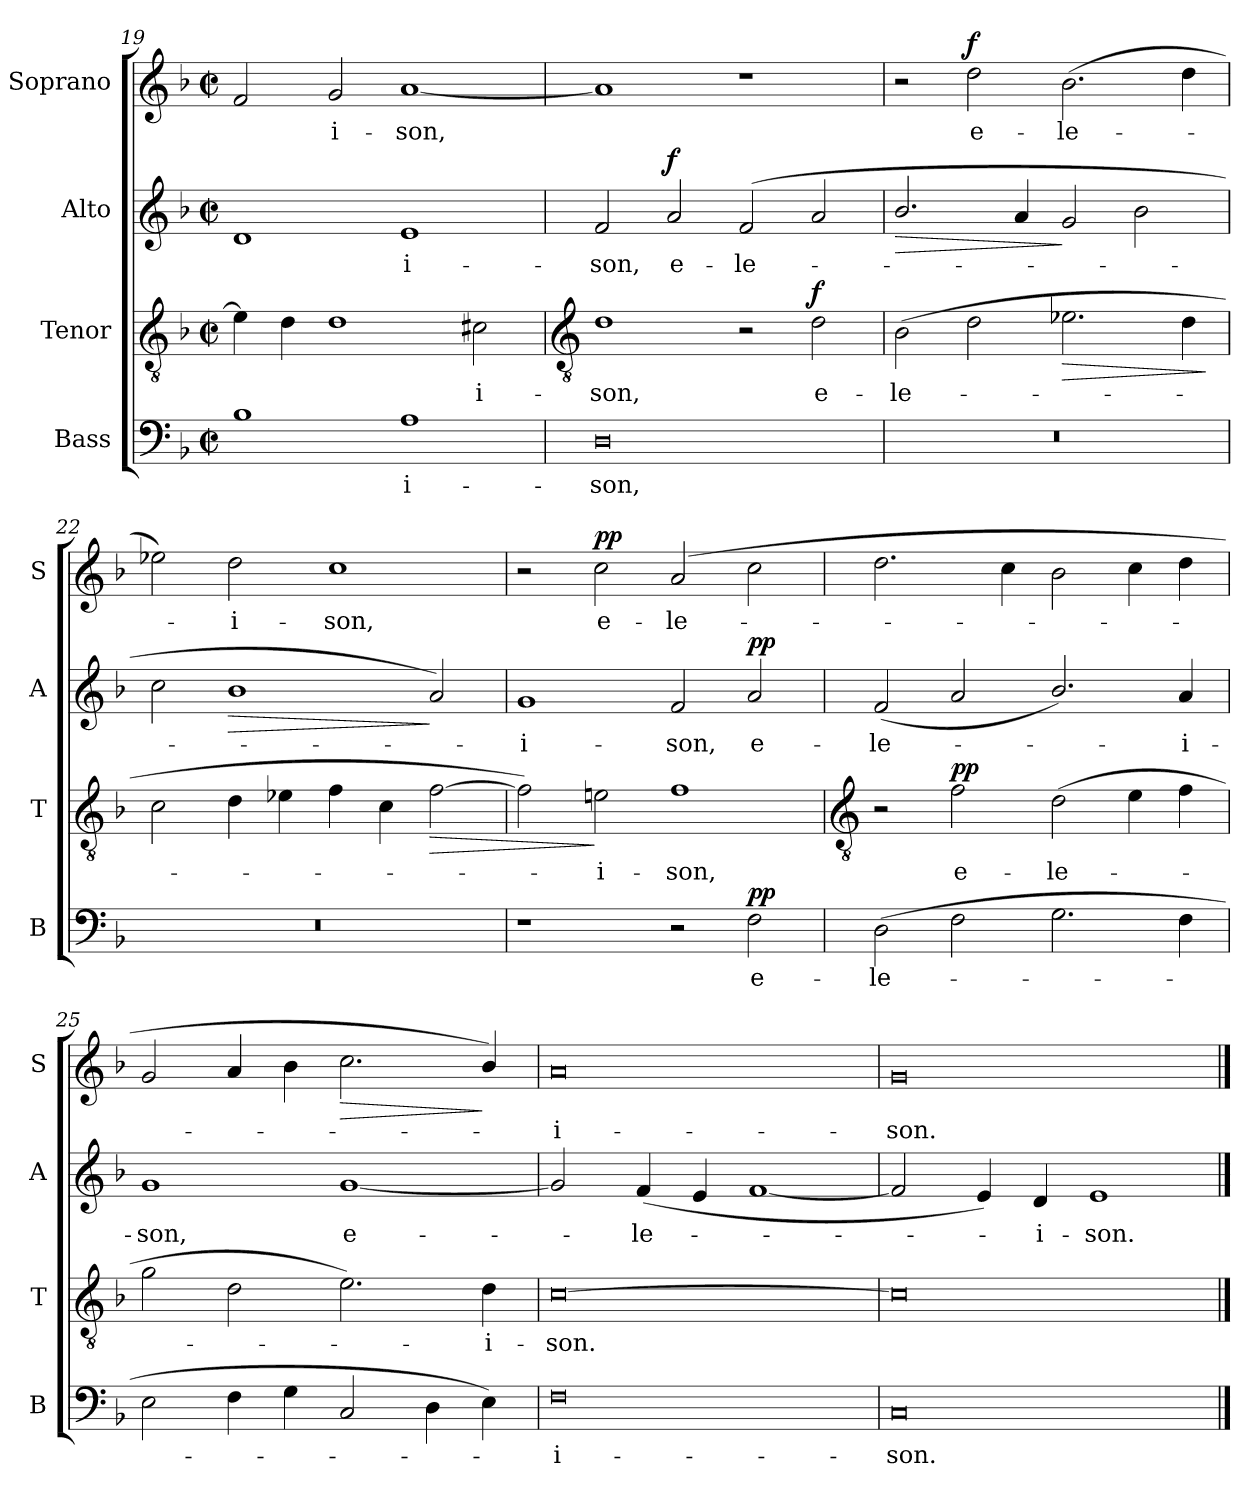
**kern	**text	**dynam	**kern	**text	**dynam	**kern	**text	**dynam	**kern	**text	**dynam
*part4	*part4	*part4	*part3	*part3	*part3	*part2	*part2	*part2	*part1	*part1	*part1
*staff4	*staff4	*staff4	*staff3	*staff3	*staff3	*staff2	*staff2	*staff2	*staff1	*staff1	*staff1
*I"Bass	*	*	*I"Tenor	*	*	*I"Alto	*	*	*I"Soprano	*	*
*I'B	*	*	*I'T	*	*	*I'A	*	*	*I'S	*	*
*clefF4	*	*	*clefGv2	*	*	*clefG2	*	*	*clefG2	*	*
*k[b-]	*	*	*k[b-]	*	*	*k[b-]	*	*	*k[b-]	*	*
*F:	*	*	*F:	*	*	*F:	*	*	*F:	*	*
*M4/2	*	*	*M4/2	*	*	*M4/2	*	*	*M4/2	*	*
*met(c|)	*	*	*met(c|)	*	*	*met(c|)	*	*	*met(c|)	*	*
=19	=19	=19	=19	=19	=19	=19	=19	=19	=19	=19	=19
1B-	.	.	4e]	.	.	1d	.	.	2f	.	.
.	.	.	4d	.	.	.	.	.	.	.	.
!	!	!	!	!	!	!	!	!	!	!LO:LY:b	!
.	.	.	1d	.	.	.	.	.	2g	i-	.
!	!LO:LY:b	!	!	!	!	!	!LO:LY:b	!	!	!LO:LY:b	!
1A	i-	.	.	.	.	1e	i-	.	[1a	-son,	.
!	!	!	!	!LO:LY:b	!	!	!	!	!	!	!
.	.	.	2c#X	i-	.	.	.	.	.	.	.
!!LO:LB:g=z
=20	=20	=20	=20	=20	=20	=20	=20	=20	=20	=20	=20
*	*	*	*clefGv2	*	*	*	*	*	*	*	*
!	!LO:LY:b	!	!	!LO:LY:b	!	!	!LO:LY:b	!	!	!	!
0D	-son,	.	1d	-son,	.	2f	-son,	.	1a]	.	.
!	!	!	!	!	!	!	!LO:LY:b	!LO:DY:b	!	!	!
.	.	.	.	.	.	2a	e-	f	.	.	.
!	!	!	!	!	!	!	!LO:LY:b	!	!	!	!
.	.	.	2r	.	.	(<2f	-le-	.	1r	.	.
!	!	!	!	!LO:LY:b	!LO:DY:b	!	!	!	!	!	!
.	.	.	2d	e-	f	2a	.	.	.	.	.
=21	=21	=21	=21	=21	=21	=21	=21	=21	=21	=21	=21
!	!	!	!	!LO:LY:b	!	!	!	!LO:HP:b	!	!	!
0r	.	.	(>2B-	-le-	.	2.b-/	.	>	2r	.	.
!	!	!	!	!	!	!	!	!	!	!LO:LY:b	!LO:DY:b
.	.	.	2d	.	.	.	.	.	2dd	e-	f
.	.	.	.	.	.	4a	.	.	.	.	.
!	!	!	!	!	!LO:HP:b	!	!	!	!	!LO:LY:b	!
.	.	.	2.e-X	.	>	2g	.	]	(>2.b-	-le-	.
.	.	.	.	.	.	2b-	.	.	.	.	.
.	.	.	4d	.	.	.	.	.	4dd	.	.
.	.	.	.	.	]	.	.	.	.	.	.
=22	=22	=22	=22	=22	=22	=22	=22	=22	=22	=22	=22
0r	.	.	2c	.	.	2cc	.	.	2ee-X)	.	.
!	!	!	!	!	!	!	!	!LO:HP:b	!	!LO:LY:b	!
.	.	.	4d	.	.	1b-	.	>	2dd	i-	.
.	.	.	4e-X	.	.	.	.	.	.	.	.
!	!	!	!	!	!	!	!	!	!	!LO:LY:b	!
.	.	.	4f	.	.	.	.	.	1cc	-son,	.
.	.	.	4c	.	.	.	.	.	.	.	.
!	!	!	!	!	!LO:HP:b	!	!	!	!	!	!
.	.	.	[2f	.	>	2a)	.	]	.	.	.
=23	=23	=23	=23	=23	=23	=23	=23	=23	=23	=23	=23
!	!	!	!	!	!	!	!LO:LY:b	!	!	!	!
1r	.	.	2f])	.	.	1g	i-	.	2r	.	.
!	!	!	!	!LO:LY:b	!	!	!	!	!	!LO:LY:b	!LO:DY:b
.	.	.	2en	i-	]	.	.	.	2cc	e-	pp
!	!	!	!	!LO:LY:b	!	!	!LO:LY:b	!	!	!LO:LY:b	!
2r	.	.	1f	-son,	.	2f	-son,	.	(>2a	-le-	.
!	!LO:LY:b	!LO:DY:b	!	!	!	!	!LO:LY:b	!LO:DY:b	!	!	!
2F	e-	pp	.	.	.	2a	e-	pp	2cc	.	.
!!LO:LB:g=z
=24	=24	=24	=24	=24	=24	=24	=24	=24	=24	=24	=24
*	*	*	*clefGv2	*	*	*	*	*	*	*	*
!	!LO:LY:b	!	!	!	!	!	!LO:LY:b	!	!	!	!
(>2D	-le-	.	2r	.	.	(<2f	-le-	.	2.dd	.	.
!	!	!	!	!LO:LY:b	!LO:DY:b	!	!	!	!	!	!
2F	.	.	2f	e-	pp	2a	.	.	.	.	.
.	.	.	.	.	.	.	.	.	4cc	.	.
!	!	!	!	!LO:LY:b	!	!	!	!	!	!	!
2.G	.	.	(>2d	-le-	.	2.b-/)	.	.	2b-	.	.
.	.	.	4e	.	.	.	.	.	4cc	.	.
!	!	!	!	!	!	!	!LO:LY:b	!	!	!	!
4F	.	.	4f	.	.	4a	i-	.	4dd	.	.
=25	=25	=25	=25	=25	=25	=25	=25	=25	=25	=25	=25
!	!	!	!	!	!	!	!LO:LY:b	!	!	!	!
2E	.	.	2g	.	.	1g	-son,	.	2g	.	.
4F	.	.	2d	.	.	.	.	.	4a	.	.
4G	.	.	.	.	.	.	.	.	4b-	.	.
!	!	!	!	!	!	!	!LO:LY:b	!	!	!	!LO:HP:b
2C	.	.	2.e)	.	.	[1g	e-	.	2.cc	.	>
4D	.	.	.	.	.	.	.	.	.	.	.
!	!	!	!	!LO:LY:b	!	!	!	!	!	!	!
4E)	.	.	4d	i-	.	.	.	.	4b-/)	.	]
=26	=26	=26	=26	=26	=26	=26	=26	=26	=26	=26	=26
!	!LO:LY:b	!	!	!LO:LY:b	!	!	!	!	!	!LO:LY:b	!
0F	i-	.	[0c	-son.	.	2g]	.	.	0a	i-	.
!	!	!	!	!	!	!	!LO:LY:b	!	!	!	!
.	.	.	.	.	.	(<4f	le-	.	.	.	.
.	.	.	.	.	.	4e	.	.	.	.	.
.	.	.	.	.	.	[1f	.	.	.	.	.
=27	=27	=27	=27	=27	=27	=27	=27	=27	=27	=27	=27
!	!LO:LY:b	!	!	!	!	!	!	!	!	!LO:LY:b	!
0C	-son.	.	0c]	.	.	2f]	.	.	0g	-son.	.
.	.	.	.	.	.	4e)	.	.	.	.	.
!	!	!	!	!	!	!	!LO:LY:b	!	!	!	!
.	.	.	.	.	.	4d	i-	.	.	.	.
!	!	!	!	!	!	!	!LO:LY:b	!	!	!	!
.	.	.	.	.	.	1e	-son.	.	.	.	.
==	==	==	==	==	==	==	==	==	==	==	==
*-	*-	*-	*-	*-	*-	*-	*-	*-	*-	*-	*-
